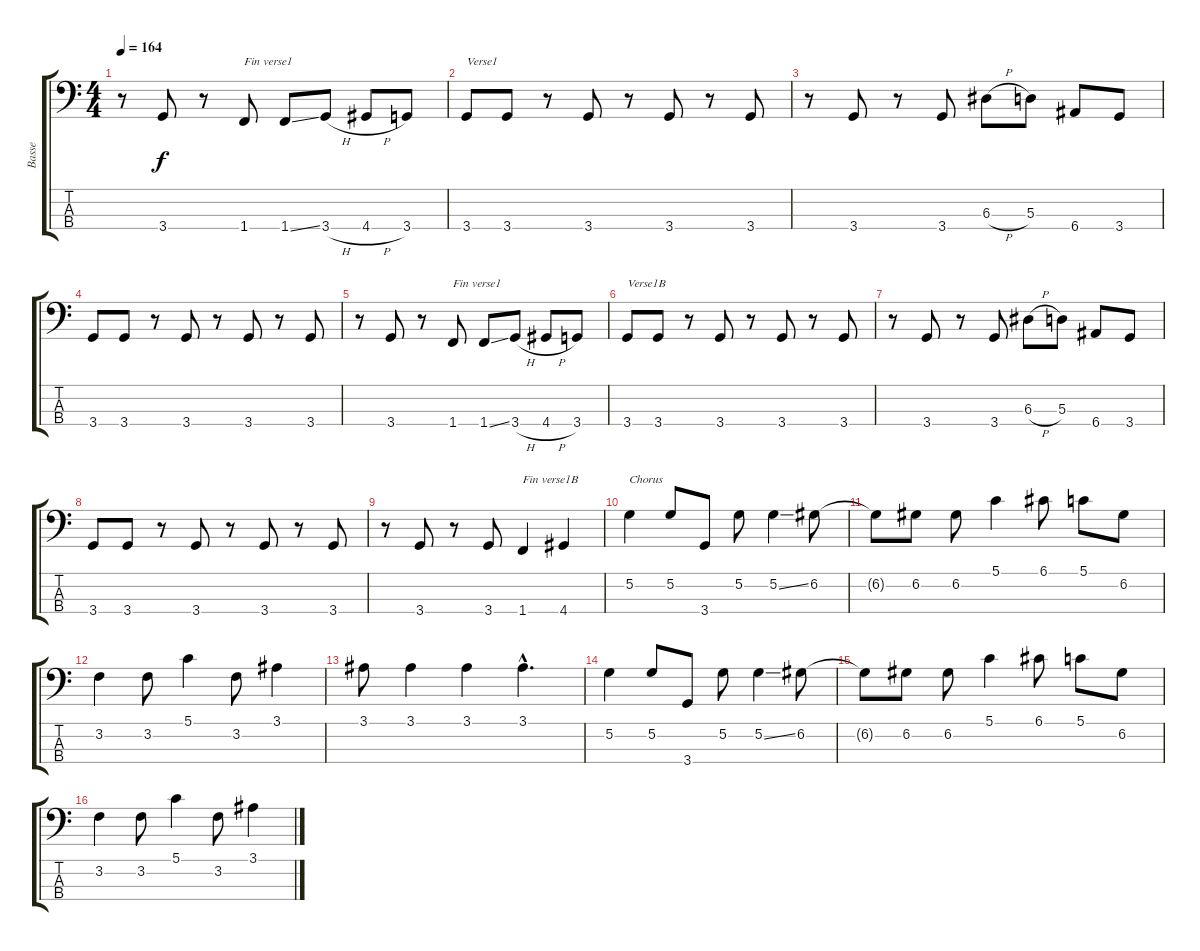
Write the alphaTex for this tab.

\track ("Basse" "Basse") {instrument electricbassfinger}
\staff {score tabs}
\tuning (G2 D2 A1 E1) {hide}
\ts (4 4)
\tempo 164
\clef f4
\ks c
r.8{dy f} 3.4.8 r.8 1.4.8{txt "Fin verse1"} 1.4{ss}.8 3.4{h}.8 4.4{h}.8 3.4.8 |
3.4.8{txt "Verse1"} 3.4.8 r.8 3.4.8 r.8 3.4.8 r.8 3.4.8 |
r.8 3.4.8 r.8 3.4.8 6.3{h}.8 5.3.8 6.4.8 3.4.8 |
3.4.8 3.4.8 r.8 3.4.8 r.8 3.4.8 r.8 3.4.8 |
r.8 3.4.8 r.8 1.4.8{txt "Fin verse1"} 1.4{ss}.8 3.4{h}.8 4.4{h}.8 3.4.8 |
3.4.8{txt "Verse1B"} 3.4.8 r.8 3.4.8 r.8 3.4.8 r.8 3.4.8 |
r.8 3.4.8 r.8 3.4.8 6.3{h}.8 5.3.8 6.4.8 3.4.8 |
3.4.8 3.4.8 r.8 3.4.8 r.8 3.4.8 r.8 3.4.8 |
r.8 3.4.8 r.8 3.4.8 1.4.4{txt "Fin verse1B"} 4.4.4 |
5.2.4{txt "Chorus"} 5.2.8 3.4.8 5.2.8 5.2{ss}.4 6.2.8 |
6.2{t}.8 6.2.8 6.2.8 5.1.4 6.1.8 5.1.8 6.2.8 |
3.2.4 3.2.8 5.1.4 3.2.8 3.1.4 |
3.1.8 3.1.4 3.1.4 3.1{hac}.4{d} |
5.2.4 5.2.8 3.4.8 5.2.8 5.2{ss}.4 6.2.8 |
6.2{t}.8 6.2.8 6.2.8 5.1.4 6.1.8 5.1.8 6.2.8 |
3.2.4 3.2.8 5.1.4 3.2.8 3.1.4
